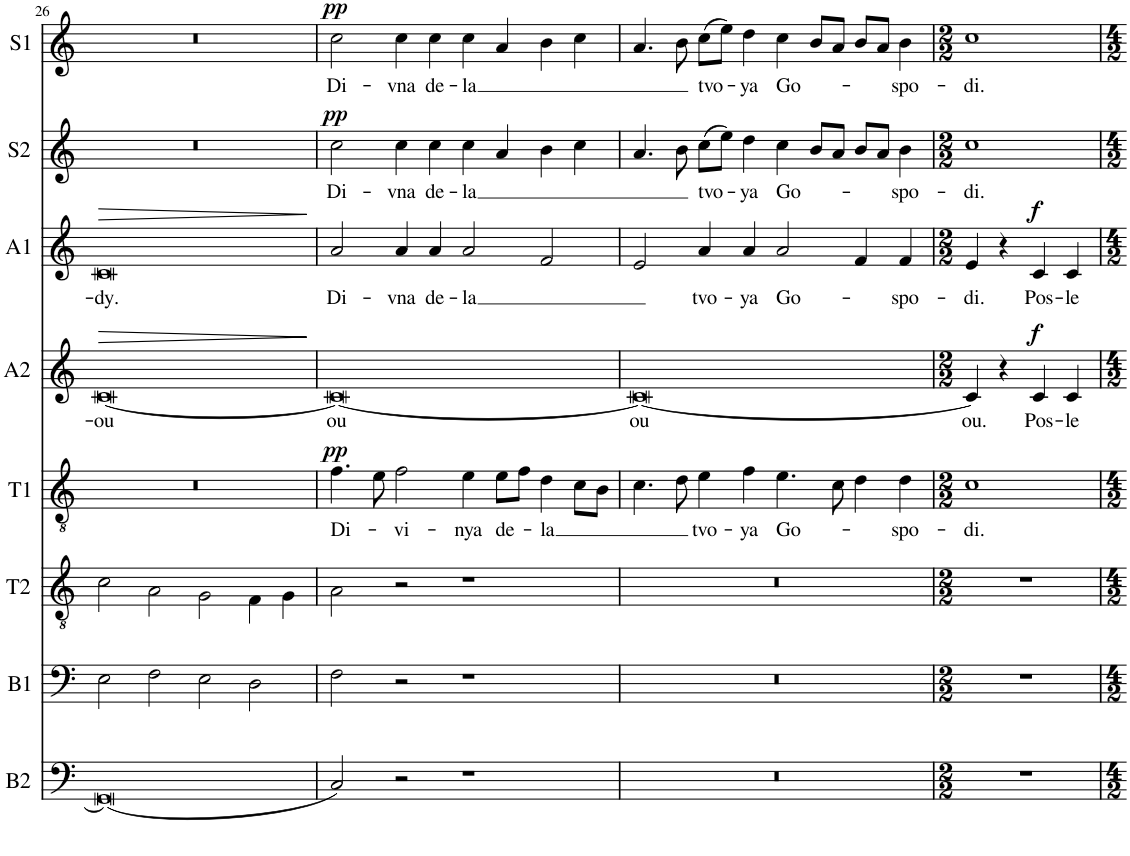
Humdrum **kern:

**kern	**kern	**kern	**kern	**text	**dynam	**kern	**text	**dynam	**kern	**text	**dynam	**kern	**text	**dynam	**kern	**text	**dynam
*part8	*part7	*part6	*part5	*part5	*part5	*part4	*part4	*part4	*part3	*part3	*part3	*part2	*part2	*part2	*part1	*part1	*part1
*staff8	*staff7	*staff6	*staff5	*staff5	*staff5	*staff4	*staff4	*staff4	*staff3	*staff3	*staff3	*staff2	*staff2	*staff2	*staff1	*staff1	*staff1
*I"Bass 2	*I"Bass 1	*I"Ténor 2	*I"Ténor 1	*	*	*I"Alto 2	*	*	*I"Alto 1	*	*	*I"Soprano 2	*	*	*I"Soprano 1	*	*
*I'B2	*I'B1	*I'T2	*I'T1	*	*	*I'A2	*	*	*I'A1	*	*	*I'S2	*	*	*I'S1	*	*
!!LO:PB:g=z
*clefF4	*clefF4	*clefGv2	*clefGv2	*	*	*clefG2	*	*	*clefG2	*	*	*clefG2	*	*	*clefG2	*	*
*k[]	*k[]	*k[]	*k[]	*	*	*k[]	*	*	*k[]	*	*	*k[]	*	*	*k[]	*	*
*M4/2	*M4/2	*M4/2	*M4/2	*	*	*M4/2	*	*	*M4/2	*	*	*M4/2	*	*	*M4/2	*	*
=26	=26	=26	=26	=26	=26	=26	=26	=26	=26	=26	=26	=26	=26	=26	=26	=26	=26
!	!	!	!	!	!	!	!LO:LY:b	!LO:HP:b	!	!LO:LY:b	!LO:HP:b	!	!	!	!	!	!
(0GG]	2E\	2c\	0r	.	.	[0c	ou	>	0c	-dy.	>	0r	.	.	0r	.	.
.	2F\	2A\	.	.	.	.	.	.	.	.	.	.	.	.	.	.	.
.	2E\	2G\	.	.	.	.	.	.	.	.	.	.	.	.	.	.	.
.	2D\	4F\	.	.	.	.	.	.	.	.	.	.	.	.	.	.	.
.	.	4G\	.	.	.	.	.	.	.	.	.	.	.	.	.	.	.
.	.	.	.	.	.	.	.	]	.	.	]	.	.	.	.	.	.
=27	=27	=27	=27	=27	=27	=27	=27	=27	=27	=27	=27	=27	=27	=27	=27	=27	=27
!	!	!	!	!LO:LY:b	!LO:DY:a	!	!LO:LY:b	!	!	!LO:LY:b	!	!	!LO:LY:b	!LO:DY:a	!	!LO:LY:b	!LO:DY:a
2C/)	2F\	2A\	4.f\	Di-	pp	0c_	ou	.	2a/	Di-	.	2cc\	Di-	pp	2cc\	Di-	pp
.	.	.	8e\	.	.	.	.	.	.	.	.	.	.	.	.	.	.
!	!	!	!	!LO:LY:b	!	!	!	!	!	!LO:LY:b	!	!	!LO:LY:b	!	!	!LO:LY:b	!
2r	2r	2r	2f\	-vi-	.	.	.	.	4a/	-vna	.	4cc\	-vna	.	4cc\	-vna	.
!	!	!	!	!	!	!	!	!	!	!LO:LY:b	!	!	!LO:LY:b	!	!	!LO:LY:b	!
.	.	.	.	.	.	.	.	.	4a/	de-	.	4cc\	de-	.	4cc\	de-	.
!	!	!	!	!LO:LY:b	!	!	!	!	!	!LO:LY:b	!	!	!LO:LY:b	!	!	!LO:LY:b	!
1r	1r	1r	4e\	-nya	.	.	.	.	2a/	-la	.	4cc\	-la	.	4cc\	-la	.
!	!	!	!	!LO:LY:b	!	!	!	!	!	!	!	!	!	!	!	!	!
.	.	.	8e\L	de-	.	.	.	.	.	.	.	4a/	.	.	4a/	.	.
.	.	.	8f\J	.	.	.	.	.	.	.	.	.	.	.	.	.	.
!	!	!	!	!LO:LY:b	!	!	!	!	!	!	!	!	!	!	!	!	!
.	.	.	4d\	-la	.	.	.	.	2f/	.	.	4b\	.	.	4b\	.	.
.	.	.	8c\L	.	.	.	.	.	.	.	.	4cc\	.	.	4cc\	.	.
.	.	.	8B\J	.	.	.	.	.	.	.	.	.	.	.	.	.	.
=28	=28	=28	=28	=28	=28	=28	=28	=28	=28	=28	=28	=28	=28	=28	=28	=28	=28
!	!	!	!	!	!	!	!LO:LY:b	!	!	!	!	!	!	!	!	!	!
0r	0r	0r	4.c\	.	.	0c_	ou	.	2e/	.	.	4.a/	.	.	4.a/	.	.
.	.	.	8d\	.	.	.	.	.	.	.	.	8b\	.	.	8b\	.	.
!	!	!	!	!LO:LY:b	!	!	!	!	!	!LO:LY:b	!	!	!LO:LY:b	!	!	!LO:LY:b	!
.	.	.	4e\	tvo-	.	.	.	.	4a/	tvo-	.	(8cc\L	tvo-	.	(8cc\L	tvo-	.
.	.	.	.	.	.	.	.	.	.	.	.	8ee\J)	.	.	8ee\J)	.	.
!	!	!	!	!LO:LY:b	!	!	!	!	!	!LO:LY:b	!	!	!LO:LY:b	!	!	!LO:LY:b	!
.	.	.	4f\	-ya	.	.	.	.	4a/	-ya	.	4dd\	-ya	.	4dd\	-ya	.
!	!	!	!	!LO:LY:b	!	!	!	!	!	!LO:LY:b	!	!	!LO:LY:b	!	!	!LO:LY:b	!
.	.	.	4.e\	Go-	.	.	.	.	2a/	Go-	.	4cc\	Go-	.	4cc\	Go-	.
.	.	.	.	.	.	.	.	.	.	.	.	8b/L	.	.	8b/L	.	.
.	.	.	8c\	.	.	.	.	.	.	.	.	8a/J	.	.	8a/J	.	.
.	.	.	4d\	.	.	.	.	.	4f/	.	.	8b/L	.	.	8b/L	.	.
.	.	.	.	.	.	.	.	.	.	.	.	8a/J	.	.	8a/J	.	.
!	!	!	!	!LO:LY:b	!	!	!	!	!	!LO:LY:b	!	!	!LO:LY:b	!	!	!LO:LY:b	!
.	.	.	4d\	-spo-	.	.	.	.	4f/	-spo-	.	4b\	-spo-	.	4b\	-spo-	.
=29	=29	=29	=29	=29	=29	=29	=29	=29	=29	=29	=29	=29	=29	=29	=29	=29	=29
*M2/2	*M2/2	*M2/2	*M2/2	*	*	*M2/2	*	*	*M2/2	*	*	*M2/2	*	*	*M2/2	*	*
!	!	!	!	!LO:LY:b	!	!	!LO:LY:b	!	!	!LO:LY:b	!	!	!LO:LY:b	!	!	!LO:LY:b	!
1r	1r	1r	1c	-di.	.	4c/]	-ou.	.	4e/	-di.	.	1cc	-di.	.	1cc	-di.	.
.	.	.	.	.	.	4r	.	.	4r	.	.	.	.	.	.	.	.
!	!	!	!	!	!	!	!LO:LY:b	!LO:DY:a	!	!LO:LY:b	!LO:DY:a	!	!	!	!	!	!
.	.	.	.	.	.	4c/	Pos-	f	4c/	Pos-	f	.	.	.	.	.	.
!	!	!	!	!	!	!	!LO:LY:b	!	!	!LO:LY:b	!	!	!	!	!	!	!
.	.	.	.	.	.	4c/	-le	.	4c/	-le	.	.	.	.	.	.	.
=	=	=	=	=	=	=	=	=	=	=	=	=	=	=	=	=	=
*-	*-	*-	*-	*-	*-	*-	*-	*-	*-	*-	*-	*-	*-	*-	*-	*-	*-
